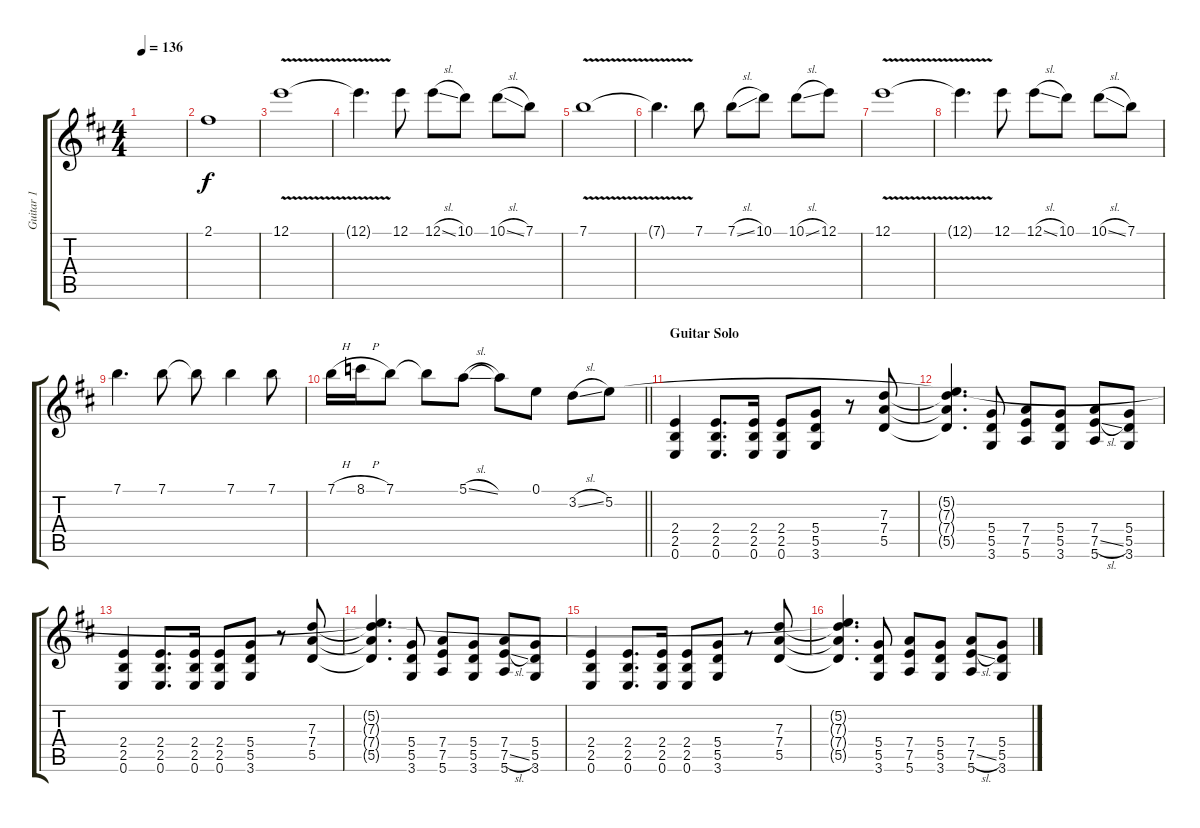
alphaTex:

\track ("Guitar 1" "Guitar 1") {instrument overdrivenguitar}
\staff {score tabs}
\tuning (E4 B3 G3 D3 A2 E2) {hide}
\ts (4 4)
\tempo 136
\clef g2
\ks d
|
2.1{t}.1 |
12.1{v}.1 |
12.1{t}.4{d} 12.1.8 12.1{sl}.8 10.1.8 10.1{sl}.8 7.1.8 |
7.1{v}.1 |
7.1{t}.4{d} 7.1.8 7.1{sl}.8 10.1.8 10.1{sl}.8 12.1.8 |
12.1{v}.1 |
12.1{t}.4{d} 12.1.8 12.1{sl}.8 10.1.8 10.1{sl}.8 7.1.8 |
7.1.4{d} 7.1.8 7.1{t}.8 7.1.4 7.1.8 |
\barLineRight lightlight
7.1{h}.16 8.1{h}.16 7.1.8 7.1{t}.8 5.1{sl}.8 5.1{t}.8 0.1.8 3.2{sl}.8 5.2.8 |
\section ("" "Guitar Solo")
(2.4 2.5 0.6).4 (2.4 2.5 0.6).8{d} (2.4 2.5 0.6).16 (2.4 2.5 0.6).8 (5.4 5.5 3.6).8 r.8 (7.3 7.4 5.5).8 |
(5.2{t} 7.3{t} 7.4{t} 5.5{t}).4{d} (5.4 5.5 3.6).8 (7.4 7.5 5.6).8 (5.4 5.5 3.6).8 (7.4 7.5{sl} 5.6).8 (5.4 5.5 3.6).8 |
(2.4 2.5 0.6).4 (2.4 2.5 0.6).8{d} (2.4 2.5 0.6).16 (2.4 2.5 0.6).8 (5.4 5.5 3.6).8 r.8 (7.3 7.4 5.5).8 |
(5.2{t} 7.3{t} 7.4{t} 5.5{t}).4{d} (5.4 5.5 3.6).8 (7.4 7.5 5.6).8 (5.4 5.5 3.6).8 (7.4 7.5{sl} 5.6).8 (5.4 5.5 3.6).8 |
(2.4 2.5 0.6).4 (2.4 2.5 0.6).8{d} (2.4 2.5 0.6).16 (2.4 2.5 0.6).8 (5.4 5.5 3.6).8 r.8 (7.3 7.4 5.5).8 |
(5.2{t} 7.3{t} 7.4{t} 5.5{t}).4{d} (5.4 5.5 3.6).8 (7.4 7.5 5.6).8 (5.4 5.5 3.6).8 (7.4 7.5{sl} 5.6).8 (5.4 5.5 3.6).8
